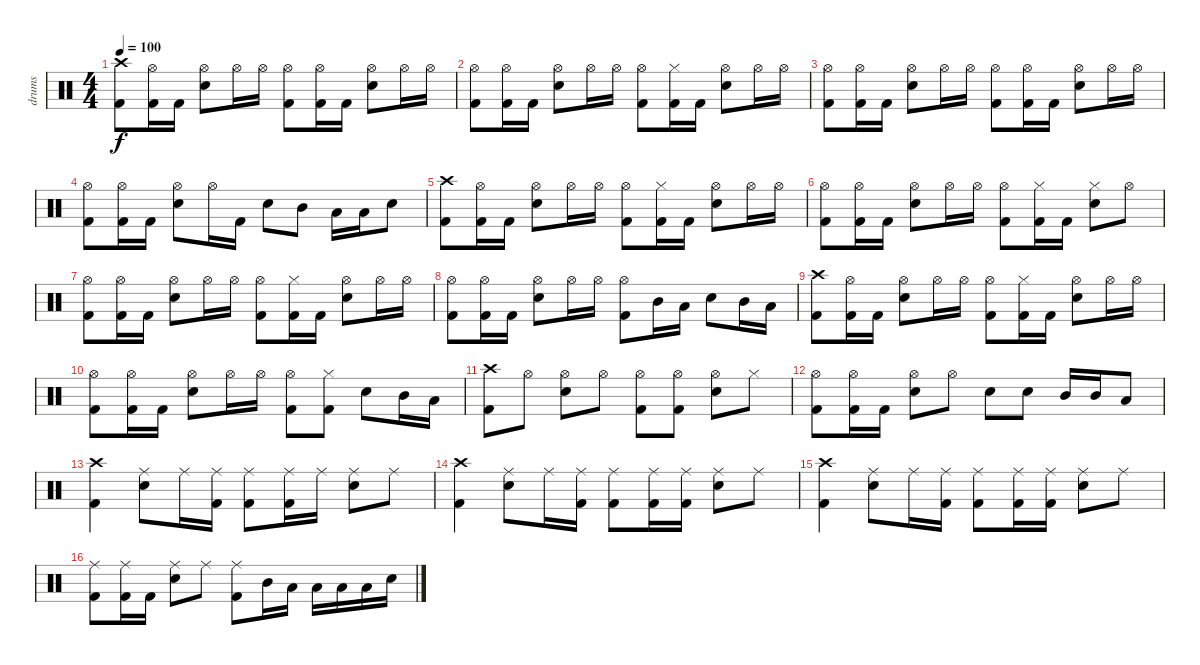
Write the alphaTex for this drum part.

\track ("drums" "drums") {instrument percussion}
\staff {score}
\articulation defaults
\ts (4 4)
\tempo 100
\clef neutral
\ks c
("Crash high (hit)" "Kick (hit) 2").8{dy f} ("Hi-Hat (open)" "Kick (hit) 2").16 "Kick (hit) 2".16 ("Hi-Hat (open)" "Electric Snare (hit)").8 "Hi-Hat (open)".16 "Hi-Hat (open)".16 ("Hi-Hat (open)" "Kick (hit) 2").8 ("Hi-Hat (open)" "Kick (hit) 2").16 "Kick (hit) 2".16 ("Hi-Hat (open)" "Electric Snare (hit)").8 "Hi-Hat (open)".16 "Hi-Hat (open)".16 |
("Hi-Hat (open)" "Kick (hit) 2").8 ("Hi-Hat (open)" "Kick (hit) 2").16 "Kick (hit) 2".16 ("Hi-Hat (open)" "Electric Snare (hit)").8 "Hi-Hat (open)".16 "Hi-Hat (open)".16 ("Hi-Hat (open)" "Kick (hit) 2").8 ("Hi-Hat (closed)" "Kick (hit) 2").16 "Kick (hit) 2".16 ("Hi-Hat (open)" "Electric Snare (hit)").8 "Hi-Hat (open)".16 "Hi-Hat (open)".16 |
("Hi-Hat (open)" "Kick (hit) 2").8 ("Hi-Hat (open)" "Kick (hit) 2").16 "Kick (hit) 2".16 ("Hi-Hat (open)" "Electric Snare (hit)").8 "Hi-Hat (open)".16 "Hi-Hat (open)".16 ("Hi-Hat (open)" "Kick (hit) 2").8 ("Hi-Hat (open)" "Kick (hit) 2").16 "Kick (hit) 2".16 ("Hi-Hat (open)" "Electric Snare (hit)").8 "Hi-Hat (open)".16 "Hi-Hat (open)".16 |
("Hi-Hat (open)" "Kick (hit) 2").8 ("Hi-Hat (open)" "Kick (hit) 2").16 "Kick (hit) 2".16 ("Hi-Hat (open)" "Electric Snare (hit)").8 "Hi-Hat (open)".16 "Kick (hit) 2".16 "Electric Snare (hit)".8 "Mid Tom (hit)".8 "Low Tom (hit)".16 "Low Tom (hit)".16 "Electric Snare (hit)".8 |
("Crash high (hit)" "Kick (hit) 2").8 ("Hi-Hat (open)" "Kick (hit) 2").16 "Kick (hit) 2".16 ("Hi-Hat (open)" "Electric Snare (hit)").8 "Hi-Hat (open)".16 "Hi-Hat (open)".16 ("Hi-Hat (open)" "Kick (hit) 2").8 ("Hi-Hat (closed)" "Kick (hit) 2").16 "Kick (hit) 2".16 ("Hi-Hat (open)" "Electric Snare (hit)").8 "Hi-Hat (open)".16 "Hi-Hat (open)".16 |
("Hi-Hat (open)" "Kick (hit) 2").8 ("Hi-Hat (open)" "Kick (hit) 2").16 "Kick (hit) 2".16 ("Hi-Hat (open)" "Electric Snare (hit)").8 "Hi-Hat (open)".16 "Hi-Hat (open)".16 ("Hi-Hat (open)" "Kick (hit) 2").8 ("Hi-Hat (closed)" "Kick (hit) 2").16 "Kick (hit) 2".16 ("Hi-Hat (closed)" "Electric Snare (hit)").8 "Hi-Hat (open)".8 |
("Hi-Hat (open)" "Kick (hit) 2").8 ("Hi-Hat (open)" "Kick (hit) 2").16 "Kick (hit) 2".16 ("Hi-Hat (open)" "Electric Snare (hit)").8 "Hi-Hat (open)".16 "Hi-Hat (open)".16 ("Hi-Hat (open)" "Kick (hit) 2").8 ("Hi-Hat (closed)" "Kick (hit) 2").16 "Kick (hit) 2".16 ("Hi-Hat (open)" "Electric Snare (hit)").8 "Hi-Hat (open)".16 "Hi-Hat (open)".16 |
("Hi-Hat (open)" "Kick (hit) 2").8 ("Hi-Hat (open)" "Kick (hit) 2").16 "Kick (hit) 2".16 ("Hi-Hat (open)" "Electric Snare (hit)").8 "Hi-Hat (open)".16 "Hi-Hat (open)".16 ("Hi-Hat (open)" "Kick (hit) 2").8 "Mid Tom (hit)".16 "Low Tom (hit)".16 "Electric Snare (hit)".8 "Mid Tom (hit)".16 "Low Tom (hit)".16 |
("Crash high (hit)" "Kick (hit) 2").8 ("Hi-Hat (open)" "Kick (hit) 2").16 "Kick (hit) 2".16 ("Hi-Hat (open)" "Electric Snare (hit)").8 "Hi-Hat (open)".16 "Hi-Hat (open)".16 ("Hi-Hat (open)" "Kick (hit) 2").8 ("Hi-Hat (closed)" "Kick (hit) 2").16 "Kick (hit) 2".16 ("Hi-Hat (open)" "Electric Snare (hit)").8 "Hi-Hat (open)".16 "Hi-Hat (open)".16 |
("Hi-Hat (open)" "Kick (hit) 2").8 ("Hi-Hat (open)" "Kick (hit) 2").16 "Kick (hit) 2".16 ("Hi-Hat (open)" "Electric Snare (hit)").8 "Hi-Hat (open)".16 "Hi-Hat (open)".16 ("Hi-Hat (open)" "Kick (hit) 2").8 ("Hi-Hat (closed)" "Kick (hit) 2").8 "Electric Snare (hit)".8 "Mid Tom (hit)".16 "Low Tom (hit)".16 |
("Crash high (hit)" "Kick (hit) 2").8 "Hi-Hat (open)".8 ("Hi-Hat (open)" "Electric Snare (hit)").8 "Hi-Hat (open)".8 ("Hi-Hat (open)" "Kick (hit) 2").8 ("Hi-Hat (open)" "Kick (hit) 2").8 ("Hi-Hat (open)" "Electric Snare (hit)").8 "Hi-Hat (closed)".8 |
("Hi-Hat (open)" "Kick (hit) 2").8 ("Hi-Hat (open)" "Kick (hit) 2").16 "Kick (hit) 2".16 ("Hi-Hat (open)" "Electric Snare (hit)").8 "Hi-Hat (open)".8 "Electric Snare (hit)".8 "Electric Snare (hit)".8 "Mid Tom (hit)".16 "Mid Tom (hit)".16 "Low Tom (hit)".8 |
("Crash high (hit)" "Kick (hit) 2").4 ("Ride (middle)" "Electric Snare (hit)").8 "Ride (middle)".16 ("Ride (middle)" "Kick (hit) 2").16 ("Ride (middle)" "Kick (hit) 2").8 ("Ride (middle)" "Kick (hit) 2").16 "Ride (middle)".16 ("Ride (middle)" "Electric Snare (hit)").8 "Ride (middle)".8 |
("Crash high (hit)" "Kick (hit) 2").4 ("Ride (middle)" "Electric Snare (hit)").8 "Ride (middle)".16 ("Ride (middle)" "Kick (hit) 2").16 ("Ride (middle)" "Kick (hit) 2").8 ("Ride (middle)" "Kick (hit) 2").16 ("Ride (middle)" "Kick (hit) 2").16 ("Ride (middle)" "Electric Snare (hit)").8 "Ride (middle)".8 |
("Crash high (hit)" "Kick (hit) 2").4 ("Ride (middle)" "Electric Snare (hit)").8 "Ride (middle)".16 ("Ride (middle)" "Kick (hit) 2").16 ("Ride (middle)" "Kick (hit) 2").8 ("Ride (middle)" "Kick (hit) 2").16 ("Ride (middle)" "Kick (hit) 2").16 ("Ride (middle)" "Electric Snare (hit)").8 "Ride (middle)".8 |
("Ride (middle)" "Kick (hit) 2").8 ("Ride (middle)" "Kick (hit) 2").16 "Kick (hit) 2".16 ("Ride (middle)" "Electric Snare (hit)").8 "Ride (middle)".8 ("Ride (middle)" "Kick (hit) 2").8 "Mid Tom (hit)".16 "Low Tom (hit)".16 "Low Tom (hit)".16 "Low Floor Tom (hit)".16 "Low Tom (hit)".16 "Electric Snare (hit)".16
